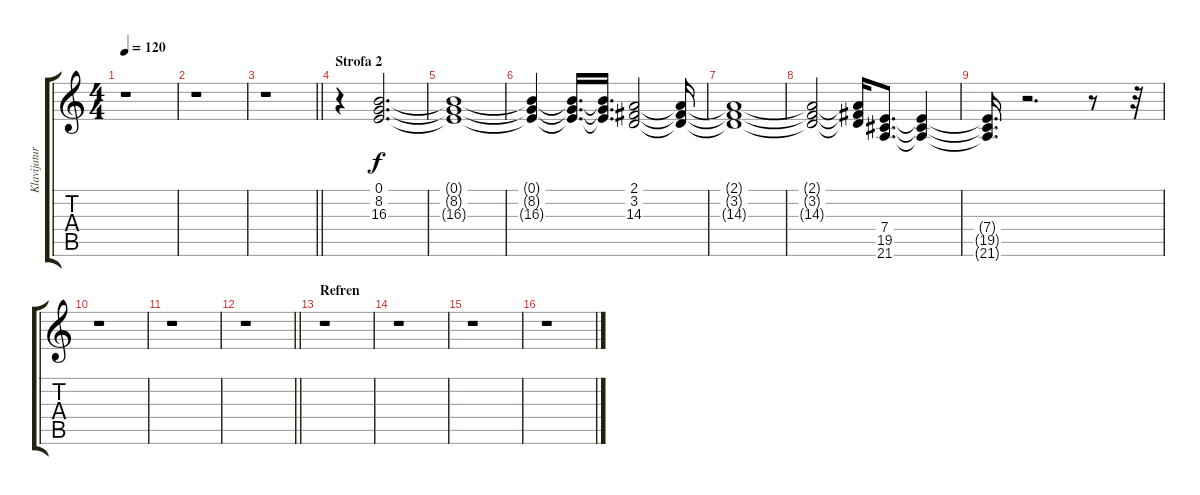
\track ("Klavijature I Vlado Pravdic" "Klavijatur") {instrument stringensemble1}
\staff {score tabs}
\tuning (E4 B3 G3 D3 A2 E2) {hide}
\ts (4 4)
\tempo 120
\clef g2
\ks c
r.1{dy f} |
r.1 |
\barLineRight lightlight
r.1 |
\section ("" "Strofa 2")
r.4 (0.1 8.2 16.3).2{d} |
(0.1{t} 8.2{t} 16.3{t}).1 |
(0.1{t} 8.2{t} 16.3{t}).4 (0.1{t} 8.2{t} 16.3{t}).16{d} (0.1{t} 8.2{t} 16.3{t}).16{d} (2.1 3.2 14.3).2 (2.1{t} 3.2{t} 14.3{t}).16 |
(2.1{t} 3.2{t} 14.3{t}).1 |
(2.1{t} 3.2{t} 14.3{t}).2 (2.1{t} 3.2{t} 14.3{t}).16 (7.4 19.5 21.6).8{d} (7.4{t} 19.5{t} 21.6{t}).4 |
(7.4{t} 19.5{t} 21.6{t}).16{d} r.2{d} r.8 r.32 |
r.1 |
r.1 |
\barLineRight lightlight
r.1 |
\section ("" "Refren")
r.1 |
r.1 |
r.1 |
r.1
